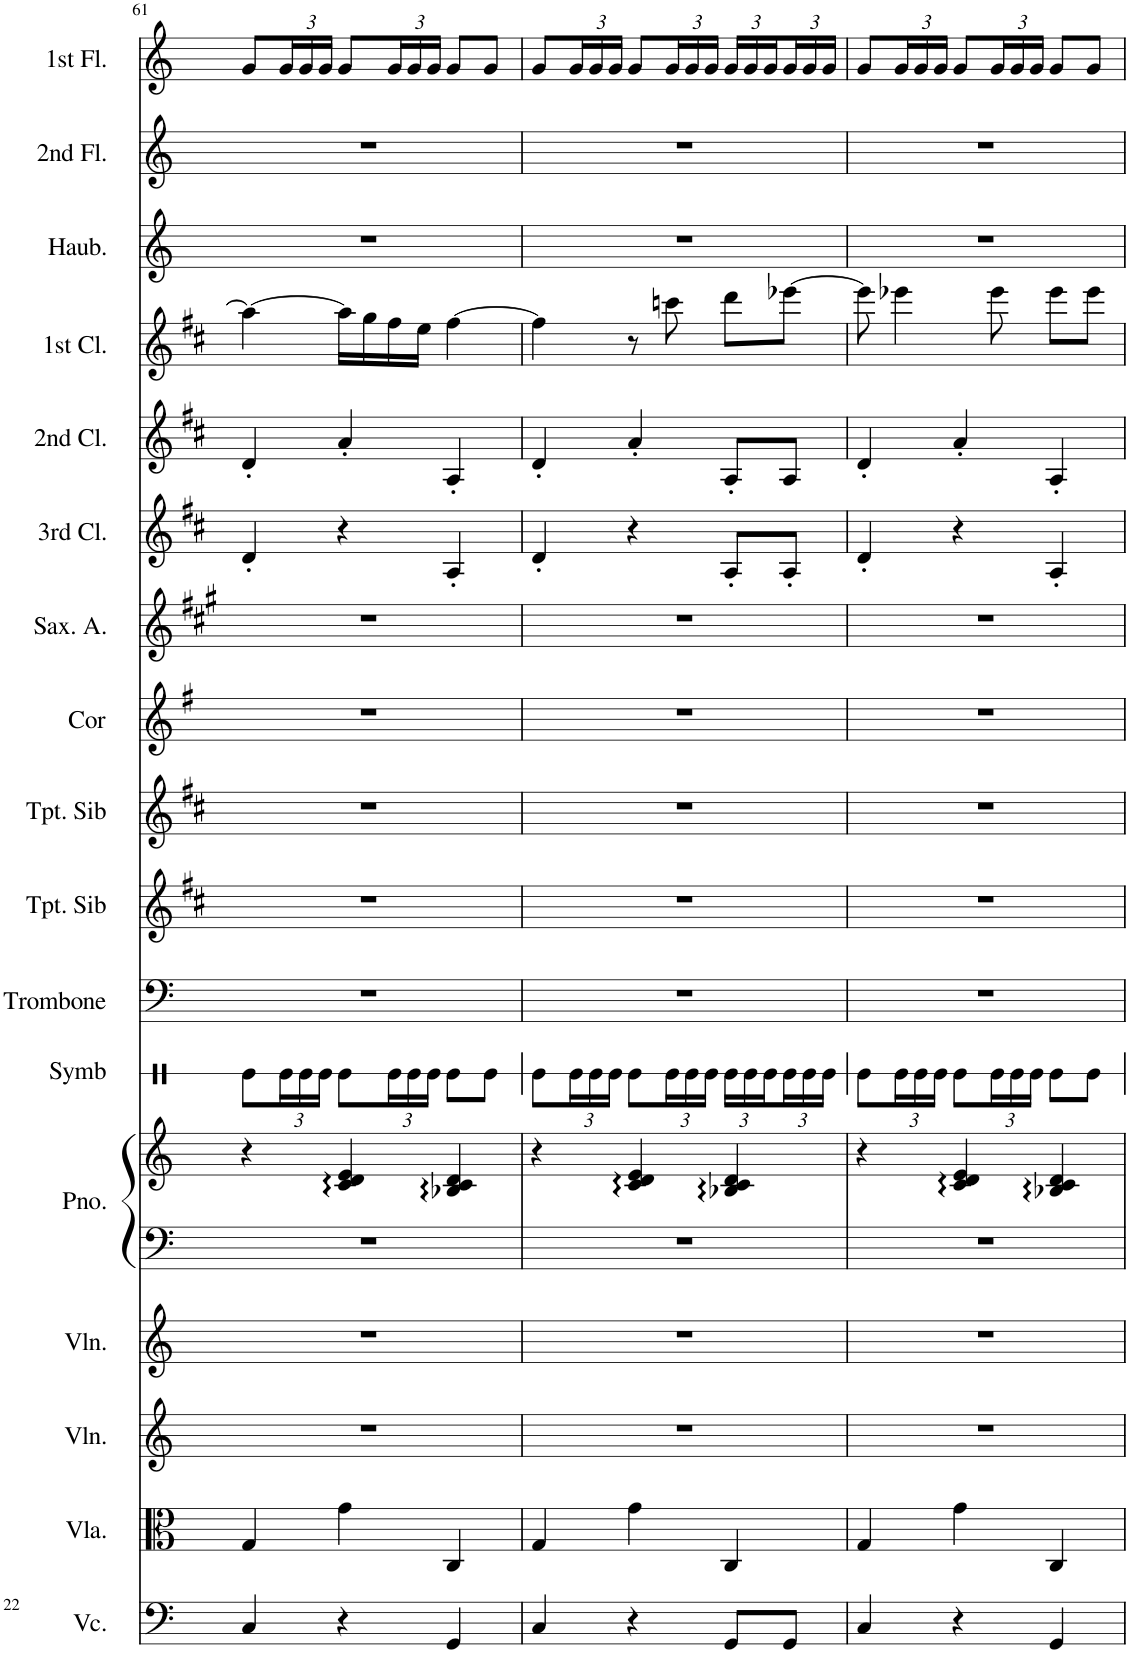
**kern	**kern	**kern	**kern	**kern	**kern	**kern	**kern	**kern	**kern	**kern	**kern	**kern	**kern	**kern	**kern	**kern	**kern
*part17	*part16	*part15	*part14	*part13	*part13	*part12	*part11	*part10	*part9	*part8	*part7	*part6	*part5	*part4	*part3	*part2	*part1
*staff18	*staff17	*staff16	*staff15	*staff14	*staff13	*staff12	*staff11	*staff10	*staff9	*staff8	*staff7	*staff6	*staff5	*staff4	*staff3	*staff2	*staff1
*I"Violoncelle	*I"Violon Alto	*I"Violon	*I"Violon	*I"Piano	*	*I"Symbales	*I"Trombone	*I"Trompette en Sib	*I"Trompette en Sib	*I"Cor	*I"Saxo Alto	*I"3rd clarinette	*I"2nd clarinette	*I"1st clarinette	*I"Haubois	*I"2nd flûte	*I"1st flûte
*I'Vc.	*I'Vla.	*I'Vln.	*I'Vln.	*I'Pno.	*	*I'Symb	*I'Trombone	*I'Tpt. Sib	*I'Tpt. Sib	*I'Cor	*I'Sax. A.	*I'3rd Cl.	*I'2nd Cl.	*I'1st Cl.	*I'Haub.	*I'2nd Fl.	*I'1st Fl.
!!LO:PB:g=z
*clefF4	*clefC3	*clefG2	*clefG2	*clefF4	*clefG2	*clefX	*clefF4	*clefG2	*clefG2	*clefG2	*clefG2	*clefG2	*clefG2	*clefG2	*clefG2	*clefG2	*clefG2
*	*	*	*	*	*	*	*	*Trd1c2	*Trd1c2	*Trd4c7	*Trd5c9	*Trd1c2	*Trd1c2	*Trd1c2	*	*	*
*k[]	*k[]	*k[]	*k[]	*k[]	*k[]	*k[]	*k[]	*k[f#c#]	*k[f#c#]	*k[f#]	*k[f#c#g#]	*k[f#c#]	*k[f#c#]	*k[f#c#]	*k[]	*k[]	*k[]
*M3/4	*M3/4	*M3/4	*M3/4	*M3/4	*M3/4	*M3/4	*M3/4	*M3/4	*M3/4	*M3/4	*M3/4	*M3/4	*M3/4	*M3/4	*M3/4	*M3/4	*M3/4
=61	=61	=61	=61	=61	=61	=61	=61	=61	=61	=61	=61	=61	=61	=61	=61	=61	=61
4C/	4G/	2.r	2.r	2.r	4r	8Re\L	2.r	2.r	2.r	2.r	2.r	4d'/	4d'/	4aa\_	2.r	2.r	8g/L
*	*	*	*	*	*	*Xbrackettup	*	*	*	*	*	*	*	*	*	*	*Xbrackettup
.	.	.	.	.	.	24Re\L	.	.	.	.	.	.	.	.	.	.	24g/L
.	.	.	.	.	.	24Re\	.	.	.	.	.	.	.	.	.	.	24g/
.	.	.	.	.	.	24Re\JJ	.	.	.	.	.	.	.	.	.	.	24g/JJ
4r	4g\	.	.	.	4c/ 4d/ 4e/	8Re\L	.	.	.	.	.	4r	4a'/	16aa\LL]	.	.	8g/L
.	.	.	.	.	.	.	.	.	.	.	.	.	.	16gg\	.	.	.
.	.	.	.	.	.	24Re\L	.	.	.	.	.	.	.	16ff#\	.	.	24g/L
.	.	.	.	.	.	24Re\	.	.	.	.	.	.	.	.	.	.	24g/
.	.	.	.	.	.	.	.	.	.	.	.	.	.	16ee\JJ	.	.	.
.	.	.	.	.	.	24Re\JJ	.	.	.	.	.	.	.	.	.	.	24g/JJ
4GG/	4C/	.	.	.	4B-X/ 4c/ 4d/	8Re\L	.	.	.	.	.	4A'/	4A'/	[4ff#\	.	.	8g/L
.	.	.	.	.	.	8Re\J	.	.	.	.	.	.	.	.	.	.	8g/J
=62	=62	=62	=62	=62	=62	=62	=62	=62	=62	=62	=62	=62	=62	=62	=62	=62	=62
4C/	4G/	2.r	2.r	2.r	4r	8Re\L	2.r	2.r	2.r	2.r	2.r	4d'/	4d'/	4ff#\]	2.r	2.r	8g/L
.	.	.	.	.	.	24Re\L	.	.	.	.	.	.	.	.	.	.	24g/L
.	.	.	.	.	.	24Re\	.	.	.	.	.	.	.	.	.	.	24g/
.	.	.	.	.	.	24Re\JJ	.	.	.	.	.	.	.	.	.	.	24g/JJ
4r	4g\	.	.	.	4c/ 4d/ 4e/	8Re\L	.	.	.	.	.	4r	4a'/	8r	.	.	8g/L
.	.	.	.	.	.	24Re\L	.	.	.	.	.	.	.	8cccn\	.	.	24g/L
.	.	.	.	.	.	24Re\	.	.	.	.	.	.	.	.	.	.	24g/
.	.	.	.	.	.	24Re\JJ	.	.	.	.	.	.	.	.	.	.	24g/JJ
8GG/L	4C/	.	.	.	4B-X/ 4c/ 4d/	24Re\LL	.	.	.	.	.	8A'/L	8A'/L	8ddd\L	.	.	24g/LL
.	.	.	.	.	.	24Re\	.	.	.	.	.	.	.	.	.	.	24g/
.	.	.	.	.	.	24Re\	.	.	.	.	.	.	.	.	.	.	24g/
8GG/J	.	.	.	.	.	24Re\	.	.	.	.	.	8A'/J	8A/J	[8eee-X\J	.	.	24g/
.	.	.	.	.	.	24Re\	.	.	.	.	.	.	.	.	.	.	24g/
.	.	.	.	.	.	24Re\JJ	.	.	.	.	.	.	.	.	.	.	24g/JJ
=63	=63	=63	=63	=63	=63	=63	=63	=63	=63	=63	=63	=63	=63	=63	=63	=63	=63
4C/	4G/	2.r	2.r	2.r	4r	8Re\L	2.r	2.r	2.r	2.r	2.r	4d'/	4d'/	8eee-\]	2.r	2.r	8g/L
.	.	.	.	.	.	24Re\L	.	.	.	.	.	.	.	4eee-X\	.	.	24g/L
.	.	.	.	.	.	24Re\	.	.	.	.	.	.	.	.	.	.	24g/
.	.	.	.	.	.	24Re\JJ	.	.	.	.	.	.	.	.	.	.	24g/JJ
4r	4g\	.	.	.	4c/ 4d/ 4e/	8Re\L	.	.	.	.	.	4r	4a'/	.	.	.	8g/L
.	.	.	.	.	.	24Re\L	.	.	.	.	.	.	.	8eee-\	.	.	24g/L
.	.	.	.	.	.	24Re\	.	.	.	.	.	.	.	.	.	.	24g/
.	.	.	.	.	.	24Re\JJ	.	.	.	.	.	.	.	.	.	.	24g/JJ
4GG/	4C/	.	.	.	4B-X/ 4c/ 4d/	8Re\L	.	.	.	.	.	4A'/	4A'/	8eee-\L	.	.	8g/L
.	.	.	.	.	.	8Re\J	.	.	.	.	.	.	.	8eee-\J	.	.	8g/J
=	=	=	=	=	=	=	=	=	=	=	=	=	=	=	=	=	=
*-	*-	*-	*-	*-	*-	*-	*-	*-	*-	*-	*-	*-	*-	*-	*-	*-	*-
